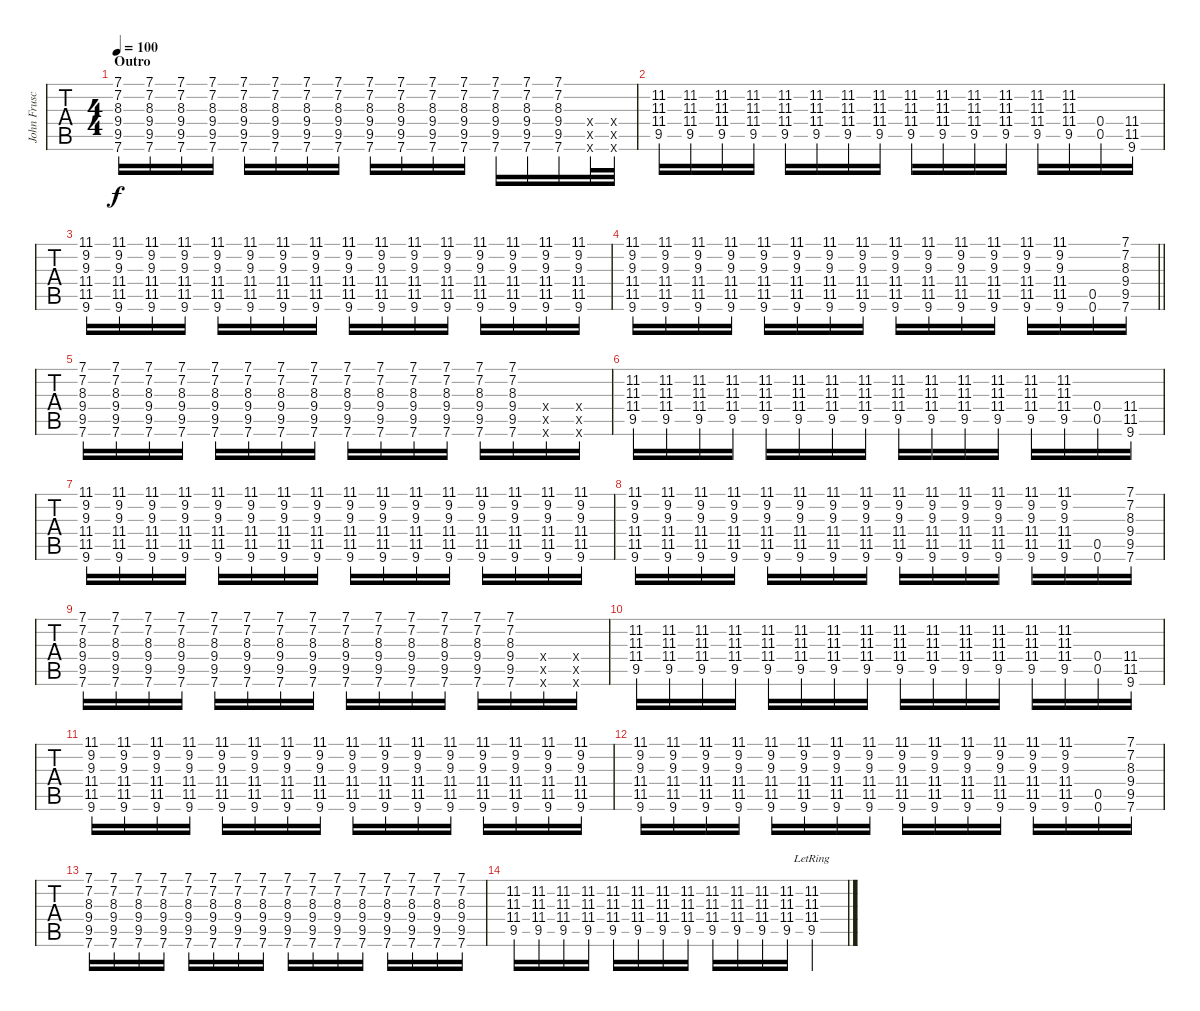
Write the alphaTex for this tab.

\track ("John Frusciante (Lead Guitar)" "John Frusc") {instrument electricguitarclean}
\staff {tabs}
\tuning (E4 B3 G3 D3 A2 E2) {hide}
\ts (4 4)
\section ("" "Outro")
\tempo 100
\clef g2
\ks b
(7.1 7.2 8.3 9.4 9.5 7.6).16{dy f} (7.1 7.2 8.3 9.4 9.5 7.6).16 (7.1 7.2 8.3 9.4 9.5 7.6).16 (7.1 7.2 8.3 9.4 9.5 7.6).16 (7.1 7.2 8.3 9.4 9.5 7.6).16 (7.1 7.2 8.3 9.4 9.5 7.6).16 (7.1 7.2 8.3 9.4 9.5 7.6).16 (7.1 7.2 8.3 9.4 9.5 7.6).16 (7.1 7.2 8.3 9.4 9.5 7.6).16 (7.1 7.2 8.3 9.4 9.5 7.6).16 (7.1 7.2 8.3 9.4 9.5 7.6).16 (7.1 7.2 8.3 9.4 9.5 7.6).16 (7.1 7.2 8.3 9.4 9.5 7.6).16 (7.1 7.2 8.3 9.4 9.5 7.6).16 (7.1 7.2 8.3 9.4 9.5 7.6).16 (0.4{x} 0.5{x} 0.6{x}).32 (0.4{x} 0.5{x} 0.6{x}).32 |
(11.2 11.3 11.4 9.5).16 (11.2 11.3 11.4 9.5).16 (11.2 11.3 11.4 9.5).16 (11.2 11.3 11.4 9.5).16 (11.2 11.3 11.4 9.5).16 (11.2 11.3 11.4 9.5).16 (11.2 11.3 11.4 9.5).16 (11.2 11.3 11.4 9.5).16 (11.2 11.3 11.4 9.5).16 (11.2 11.3 11.4 9.5).16 (11.2 11.3 11.4 9.5).16 (11.2 11.3 11.4 9.5).16 (11.2 11.3 11.4 9.5).16 (11.2 11.3 11.4 9.5).16 (0.4 0.5).16 (11.4 11.5 9.6).16 |
(11.1 9.2 9.3 11.4 11.5 9.6).16 (11.1 9.2 9.3 11.4 11.5 9.6).16 (11.1 9.2 9.3 11.4 11.5 9.6).16 (11.1 9.2 9.3 11.4 11.5 9.6).16 (11.1 9.2 9.3 11.4 11.5 9.6).16 (11.1 9.2 9.3 11.4 11.5 9.6).16 (11.1 9.2 9.3 11.4 11.5 9.6).16 (11.1 9.2 9.3 11.4 11.5 9.6).16 (11.1 9.2 9.3 11.4 11.5 9.6).16 (11.1 9.2 9.3 11.4 11.5 9.6).16 (11.1 9.2 9.3 11.4 11.5 9.6).16 (11.1 9.2 9.3 11.4 11.5 9.6).16 (11.1 9.2 9.3 11.4 11.5 9.6).16 (11.1 9.2 9.3 11.4 11.5 9.6).16 (11.1 9.2 9.3 11.4 11.5 9.6).16 (11.1 9.2 9.3 11.4 11.5 9.6).16 |
\barLineRight lightlight
(11.1 9.2 9.3 11.4 11.5 9.6).16 (11.1 9.2 9.3 11.4 11.5 9.6).16 (11.1 9.2 9.3 11.4 11.5 9.6).16 (11.1 9.2 9.3 11.4 11.5 9.6).16 (11.1 9.2 9.3 11.4 11.5 9.6).16 (11.1 9.2 9.3 11.4 11.5 9.6).16 (11.1 9.2 9.3 11.4 11.5 9.6).16 (11.1 9.2 9.3 11.4 11.5 9.6).16 (11.1 9.2 9.3 11.4 11.5 9.6).16 (11.1 9.2 9.3 11.4 11.5 9.6).16 (11.1 9.2 9.3 11.4 11.5 9.6).16 (11.1 9.2 9.3 11.4 11.5 9.6).16 (11.1 9.2 9.3 11.4 11.5 9.6).16 (11.1 9.2 9.3 11.4 11.5 9.6).16 (0.5 0.6).16 (7.1 7.2 8.3 9.4 9.5 7.6).16 |
(7.1 7.2 8.3 9.4 9.5 7.6).16 (7.1 7.2 8.3 9.4 9.5 7.6).16 (7.1 7.2 8.3 9.4 9.5 7.6).16 (7.1 7.2 8.3 9.4 9.5 7.6).16 (7.1 7.2 8.3 9.4 9.5 7.6).16 (7.1 7.2 8.3 9.4 9.5 7.6).16 (7.1 7.2 8.3 9.4 9.5 7.6).16 (7.1 7.2 8.3 9.4 9.5 7.6).16 (7.1 7.2 8.3 9.4 9.5 7.6).16 (7.1 7.2 8.3 9.4 9.5 7.6).16 (7.1 7.2 8.3 9.4 9.5 7.6).16 (7.1 7.2 8.3 9.4 9.5 7.6).16 (7.1 7.2 8.3 9.4 9.5 7.6).16 (7.1 7.2 8.3 9.4 9.5 7.6).16 (0.4{x} 0.5{x} 0.6{x}).16 (0.4{x} 0.5{x} 0.6{x}).16 |
(11.2 11.3 11.4 9.5).16 (11.2 11.3 11.4 9.5).16 (11.2 11.3 11.4 9.5).16 (11.2 11.3 11.4 9.5).16 (11.2 11.3 11.4 9.5).16 (11.2 11.3 11.4 9.5).16 (11.2 11.3 11.4 9.5).16 (11.2 11.3 11.4 9.5).16 (11.2 11.3 11.4 9.5).16 (11.2 11.3 11.4 9.5).16 (11.2 11.3 11.4 9.5).16 (11.2 11.3 11.4 9.5).16 (11.2 11.3 11.4 9.5).16 (11.2 11.3 11.4 9.5).16 (0.4 0.5).16 (11.4 11.5 9.6).16 |
(11.1 9.2 9.3 11.4 11.5 9.6).16 (11.1 9.2 9.3 11.4 11.5 9.6).16 (11.1 9.2 9.3 11.4 11.5 9.6).16 (11.1 9.2 9.3 11.4 11.5 9.6).16 (11.1 9.2 9.3 11.4 11.5 9.6).16 (11.1 9.2 9.3 11.4 11.5 9.6).16 (11.1 9.2 9.3 11.4 11.5 9.6).16 (11.1 9.2 9.3 11.4 11.5 9.6).16 (11.1 9.2 9.3 11.4 11.5 9.6).16 (11.1 9.2 9.3 11.4 11.5 9.6).16 (11.1 9.2 9.3 11.4 11.5 9.6).16 (11.1 9.2 9.3 11.4 11.5 9.6).16 (11.1 9.2 9.3 11.4 11.5 9.6).16 (11.1 9.2 9.3 11.4 11.5 9.6).16 (11.1 9.2 9.3 11.4 11.5 9.6).16 (11.1 9.2 9.3 11.4 11.5 9.6).16 |
(11.1 9.2 9.3 11.4 11.5 9.6).16 (11.1 9.2 9.3 11.4 11.5 9.6).16 (11.1 9.2 9.3 11.4 11.5 9.6).16 (11.1 9.2 9.3 11.4 11.5 9.6).16 (11.1 9.2 9.3 11.4 11.5 9.6).16 (11.1 9.2 9.3 11.4 11.5 9.6).16 (11.1 9.2 9.3 11.4 11.5 9.6).16 (11.1 9.2 9.3 11.4 11.5 9.6).16 (11.1 9.2 9.3 11.4 11.5 9.6).16 (11.1 9.2 9.3 11.4 11.5 9.6).16 (11.1 9.2 9.3 11.4 11.5 9.6).16 (11.1 9.2 9.3 11.4 11.5 9.6).16 (11.1 9.2 9.3 11.4 11.5 9.6).16 (11.1 9.2 9.3 11.4 11.5 9.6).16 (0.5 0.6).16 (7.1 7.2 8.3 9.4 9.5 7.6).16 |
(7.1 7.2 8.3 9.4 9.5 7.6).16 (7.1 7.2 8.3 9.4 9.5 7.6).16 (7.1 7.2 8.3 9.4 9.5 7.6).16 (7.1 7.2 8.3 9.4 9.5 7.6).16 (7.1 7.2 8.3 9.4 9.5 7.6).16 (7.1 7.2 8.3 9.4 9.5 7.6).16 (7.1 7.2 8.3 9.4 9.5 7.6).16 (7.1 7.2 8.3 9.4 9.5 7.6).16 (7.1 7.2 8.3 9.4 9.5 7.6).16 (7.1 7.2 8.3 9.4 9.5 7.6).16 (7.1 7.2 8.3 9.4 9.5 7.6).16 (7.1 7.2 8.3 9.4 9.5 7.6).16 (7.1 7.2 8.3 9.4 9.5 7.6).16 (7.1 7.2 8.3 9.4 9.5 7.6).16 (0.4{x} 0.5{x} 0.6{x}).16 (0.4{x} 0.5{x} 0.6{x}).16 |
(11.2 11.3 11.4 9.5).16 (11.2 11.3 11.4 9.5).16 (11.2 11.3 11.4 9.5).16 (11.2 11.3 11.4 9.5).16 (11.2 11.3 11.4 9.5).16 (11.2 11.3 11.4 9.5).16 (11.2 11.3 11.4 9.5).16 (11.2 11.3 11.4 9.5).16 (11.2 11.3 11.4 9.5).16 (11.2 11.3 11.4 9.5).16 (11.2 11.3 11.4 9.5).16 (11.2 11.3 11.4 9.5).16 (11.2 11.3 11.4 9.5).16 (11.2 11.3 11.4 9.5).16 (0.4 0.5).16 (11.4 11.5 9.6).16 |
(11.1 9.2 9.3 11.4 11.5 9.6).16 (11.1 9.2 9.3 11.4 11.5 9.6).16 (11.1 9.2 9.3 11.4 11.5 9.6).16 (11.1 9.2 9.3 11.4 11.5 9.6).16 (11.1 9.2 9.3 11.4 11.5 9.6).16 (11.1 9.2 9.3 11.4 11.5 9.6).16 (11.1 9.2 9.3 11.4 11.5 9.6).16 (11.1 9.2 9.3 11.4 11.5 9.6).16 (11.1 9.2 9.3 11.4 11.5 9.6).16 (11.1 9.2 9.3 11.4 11.5 9.6).16 (11.1 9.2 9.3 11.4 11.5 9.6).16 (11.1 9.2 9.3 11.4 11.5 9.6).16 (11.1 9.2 9.3 11.4 11.5 9.6).16 (11.1 9.2 9.3 11.4 11.5 9.6).16 (11.1 9.2 9.3 11.4 11.5 9.6).16 (11.1 9.2 9.3 11.4 11.5 9.6).16 |
(11.1 9.2 9.3 11.4 11.5 9.6).16 (11.1 9.2 9.3 11.4 11.5 9.6).16 (11.1 9.2 9.3 11.4 11.5 9.6).16 (11.1 9.2 9.3 11.4 11.5 9.6).16 (11.1 9.2 9.3 11.4 11.5 9.6).16 (11.1 9.2 9.3 11.4 11.5 9.6).16 (11.1 9.2 9.3 11.4 11.5 9.6).16 (11.1 9.2 9.3 11.4 11.5 9.6).16 (11.1 9.2 9.3 11.4 11.5 9.6).16 (11.1 9.2 9.3 11.4 11.5 9.6).16 (11.1 9.2 9.3 11.4 11.5 9.6).16 (11.1 9.2 9.3 11.4 11.5 9.6).16 (11.1 9.2 9.3 11.4 11.5 9.6).16 (11.1 9.2 9.3 11.4 11.5 9.6).16 (0.5 0.6).16 (7.1 7.2 8.3 9.4 9.5 7.6).16 |
(7.1 7.2 8.3 9.4 9.5 7.6).16 (7.1 7.2 8.3 9.4 9.5 7.6).16 (7.1 7.2 8.3 9.4 9.5 7.6).16 (7.1 7.2 8.3 9.4 9.5 7.6).16 (7.1 7.2 8.3 9.4 9.5 7.6).16 (7.1 7.2 8.3 9.4 9.5 7.6).16 (7.1 7.2 8.3 9.4 9.5 7.6).16 (7.1 7.2 8.3 9.4 9.5 7.6).16 (7.1 7.2 8.3 9.4 9.5 7.6).16 (7.1 7.2 8.3 9.4 9.5 7.6).16 (7.1 7.2 8.3 9.4 9.5 7.6).16 (7.1 7.2 8.3 9.4 9.5 7.6).16 (7.1 7.2 8.3 9.4 9.5 7.6).16 (7.1 7.2 8.3 9.4 9.5 7.6).16 (7.1 7.2 8.3 9.4 9.5 7.6).16 (7.1 7.2 8.3 9.4 9.5 7.6).16 |
(11.2 11.3 11.4 9.5).16 (11.2 11.3 11.4 9.5).16 (11.2 11.3 11.4 9.5).16 (11.2 11.3 11.4 9.5).16 (11.2 11.3 11.4 9.5).16 (11.2 11.3 11.4 9.5).16 (11.2 11.3 11.4 9.5).16 (11.2 11.3 11.4 9.5).16 (11.2 11.3 11.4 9.5).16 (11.2 11.3 11.4 9.5).16 (11.2 11.3 11.4 9.5).16 (11.2 11.3 11.4 9.5).16 (11.2{lr} 11.3{lr} 11.4{lr} 9.5{lr}).4
